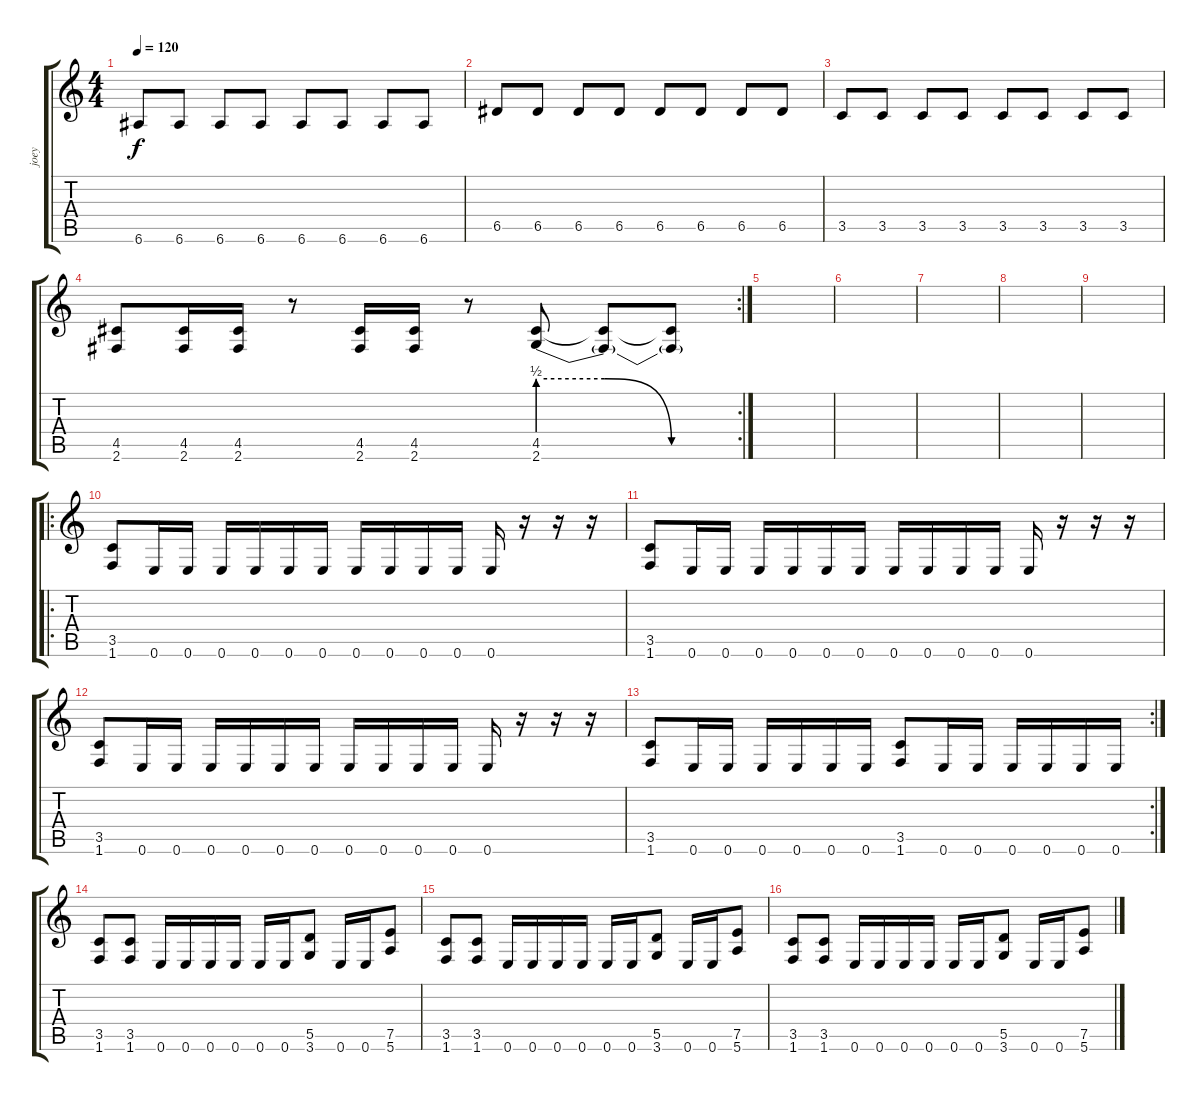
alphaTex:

\track ("joey" "joey") {instrument overdrivenguitar}
\staff {score tabs}
\tuning (E4 B3 G3 D3 A2 E2) {hide}
\ts (4 4)
\tempo 120
\clef g2
\ks c
6.6.8{dy f} 6.6.8 6.6.8 6.6.8 6.6.8 6.6.8 6.6.8 6.6.8 |
6.5.8 6.5.8 6.5.8 6.5.8 6.5.8 6.5.8 6.5.8 6.5.8 |
3.5.8 3.5.8 3.5.8 3.5.8 3.5.8 3.5.8 3.5.8 3.5.8 |
\rc 2
(4.5 2.6).8 (4.5 2.6).16 (4.5 2.6).16 r.8 (4.5 2.6).16 (4.5 2.6).16 r.8 (4.5 2.6{be (custom 0 2 20 2 40 0 60 0)}).8 (4.5{t} 2.6{t}).8 (4.5{t} 2.6{t}).8 |
|
|
|
|
|
\ro
(3.5 1.6).8 0.6.16 0.6.16 0.6.16 0.6.16 0.6.16 0.6.16 0.6.16 0.6.16 0.6.16 0.6.16 0.6.16 r.16 r.16 r.16 |
(3.5 1.6).8 0.6.16 0.6.16 0.6.16 0.6.16 0.6.16 0.6.16 0.6.16 0.6.16 0.6.16 0.6.16 0.6.16 r.16 r.16 r.16 |
(3.5 1.6).8 0.6.16 0.6.16 0.6.16 0.6.16 0.6.16 0.6.16 0.6.16 0.6.16 0.6.16 0.6.16 0.6.16 r.16 r.16 r.16 |
\rc 2
(3.5 1.6).8 0.6.16 0.6.16 0.6.16 0.6.16 0.6.16 0.6.16 (3.5 1.6).8 0.6.16 0.6.16 0.6.16 0.6.16 0.6.16 0.6.16 |
(3.5 1.6).8 (3.5 1.6).8 0.6.16 0.6.16 0.6.16 0.6.16 0.6.16 0.6.16 (5.5 3.6).8 0.6.16 0.6.16 (7.5 5.6).8 |
(3.5 1.6).8 (3.5 1.6).8 0.6.16 0.6.16 0.6.16 0.6.16 0.6.16 0.6.16 (5.5 3.6).8 0.6.16 0.6.16 (7.5 5.6).8 |
(3.5 1.6).8 (3.5 1.6).8 0.6.16 0.6.16 0.6.16 0.6.16 0.6.16 0.6.16 (5.5 3.6).8 0.6.16 0.6.16 (7.5 5.6).8
